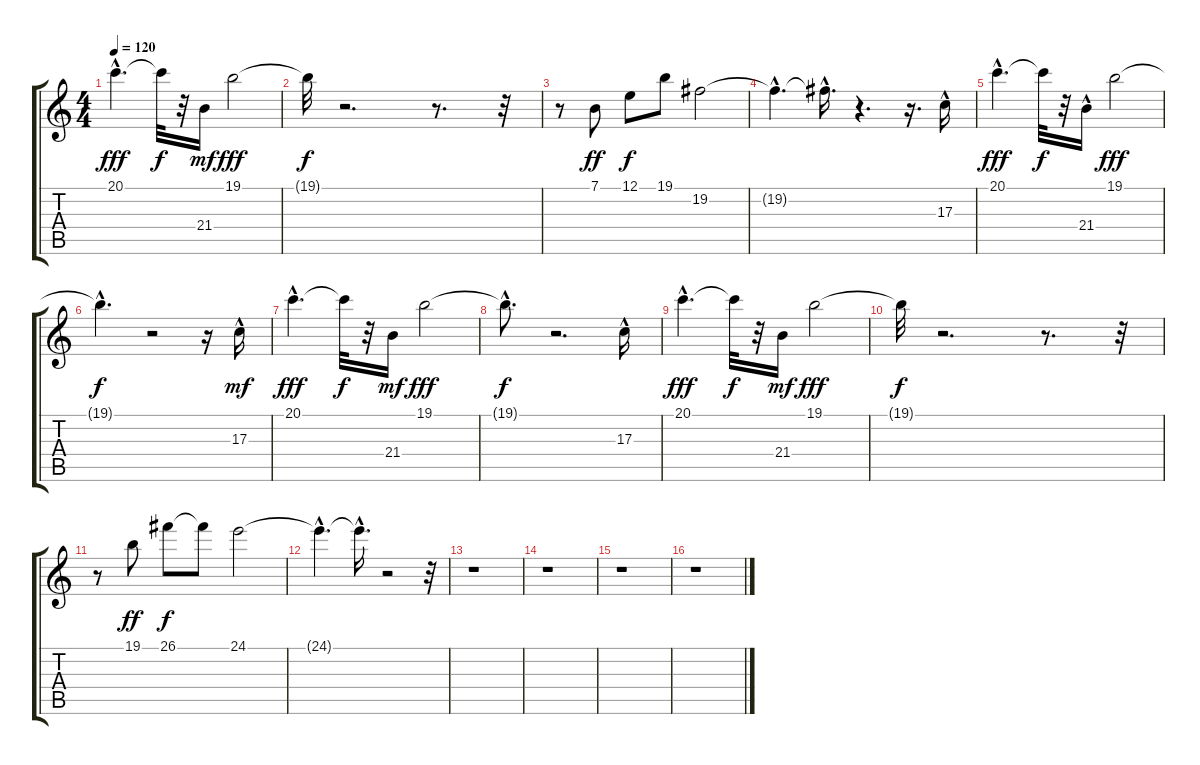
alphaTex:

\track "" {instrument acousticgrandpiano}
\staff {score tabs}
\tuning (E4 B3 G3 D3 A2 E2) {hide}
\ts (4 4)
\tempo 120
\clef g2
\ks c
20.1{hac}.4{d dy fff} 20.1{t}.32{dy f} r.32 21.4.16{dy mf} 19.1.2{dy fff} |
19.1{t}.32{dy f} r.2{d} r.8{d} r.32 |
r.8 7.1.8{dy ff} 12.1.8{dy f} 19.1.8 19.2.2 |
19.2{hac t}.4{d} 19.2{hac t}.16{d} r.4{d} r.16{d} 17.3{hac}.16 |
20.1{hac}.4{d dy fff} 20.1{t}.32{dy f} r.32 21.4{hac}.16 19.1.2{dy fff} |
19.1{hac t}.4{d dy f} r.2 r.16 17.3{hac}.16{dy mf} |
20.1{hac}.4{d dy fff} 20.1{t}.32{dy f} r.32 21.4.16{dy mf} 19.1.2{dy fff} |
19.1{hac t}.8{d dy f} r.2{d} 17.3{hac}.16 |
20.1{hac}.4{d dy fff} 20.1{t}.32{dy f} r.32 21.4.16{dy mf} 19.1.2{dy fff} |
19.1{t}.32{dy f} r.2{d} r.8{d} r.32 |
r.8 19.1.8{dy ff} 26.1.8{dy f} 26.1{t}.8 24.1.2 |
24.1{hac t}.4{d} 24.1{hac t}.16{d} r.2 r.32 |
r.1 |
r.1 |
r.1 |
r.1
